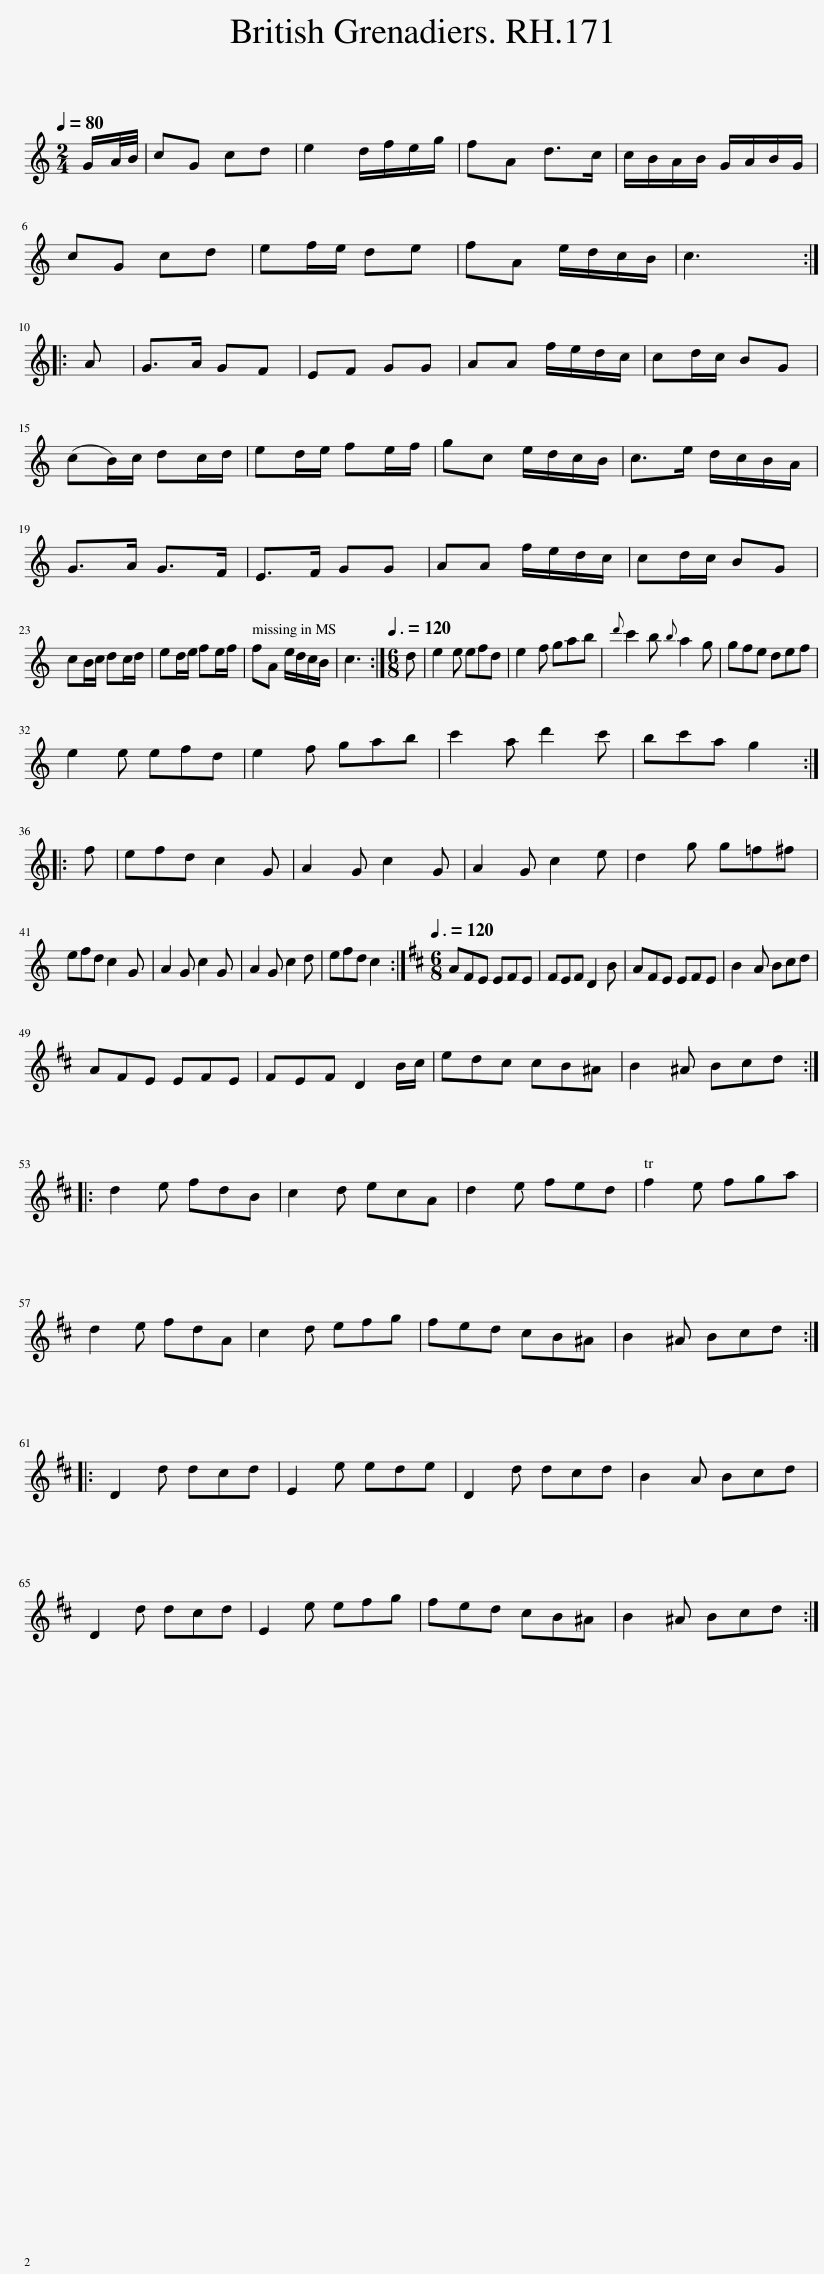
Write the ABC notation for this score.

X:1
L:1/8
Q:1/4=80
M:2/4
I:linebreak $
K:C
V:1 treble
V:1
 G/A/4B/4 | cG cd | e2 d/f/e/g/ | fA d>c | c/B/A/B/ G/A/B/G/ |$ %5
 cG cd | ef/e/ de | fA e/d/c/B/ | c3 ::$ A | %10
 G>A GF | EF GG | AA f/e/d/c/ | cd/c/ BG |$ (cB/)c/ dc/d/ | %15
 ed/e/ fe/f/ | gc e/d/c/B/ | c>e d/c/B/A/ |$ G>A G>F | E>F GG | %20
 AA f/e/d/c/ | cd/c/ BG |$ cB/c/ dc/d/ | ed/e/ fe/f/ | fA e/d/c/B/ | %25
 c3 :|[M:6/8][Q:3/8=120] d | e2 e efd | e2 f gab |{d'} c'2 b{b} a2 g | %30
 gfe def |$ e2 e efd | e2 f gab | c'2 a d'2 c' | bc'a g2 ::$ %35
 f | efd c2 G | A2 G c2 G | A2 G c2 e | d2 g g=f^f |$ %40
 efd c2 G | A2 G c2 G | A2 G c2 d | efd c2 :|[K:D][M:6/8][Q:3/8=120] AFE EFE | %45
 FEF D2 B | AFE EFE | B2 A Bcd |$ AFE EFE | FEF D2 B/c/ | %50
 edc cB^A | B2 ^A Bcd ::$ d2 e fdB | c2 d ecA | d2 e fed | %55
 f2 e fga |$ d2 e fdA | c2 d efg | fed cB^A | B2 ^A Bcd ::$ %60
 D2 d dcd | E2 e ede | D2 d dcd | B2 A Bcd |$ D2 d dcd | %65
 E2 e efg | fed cB^A | B2 ^A Bcd :| %68
